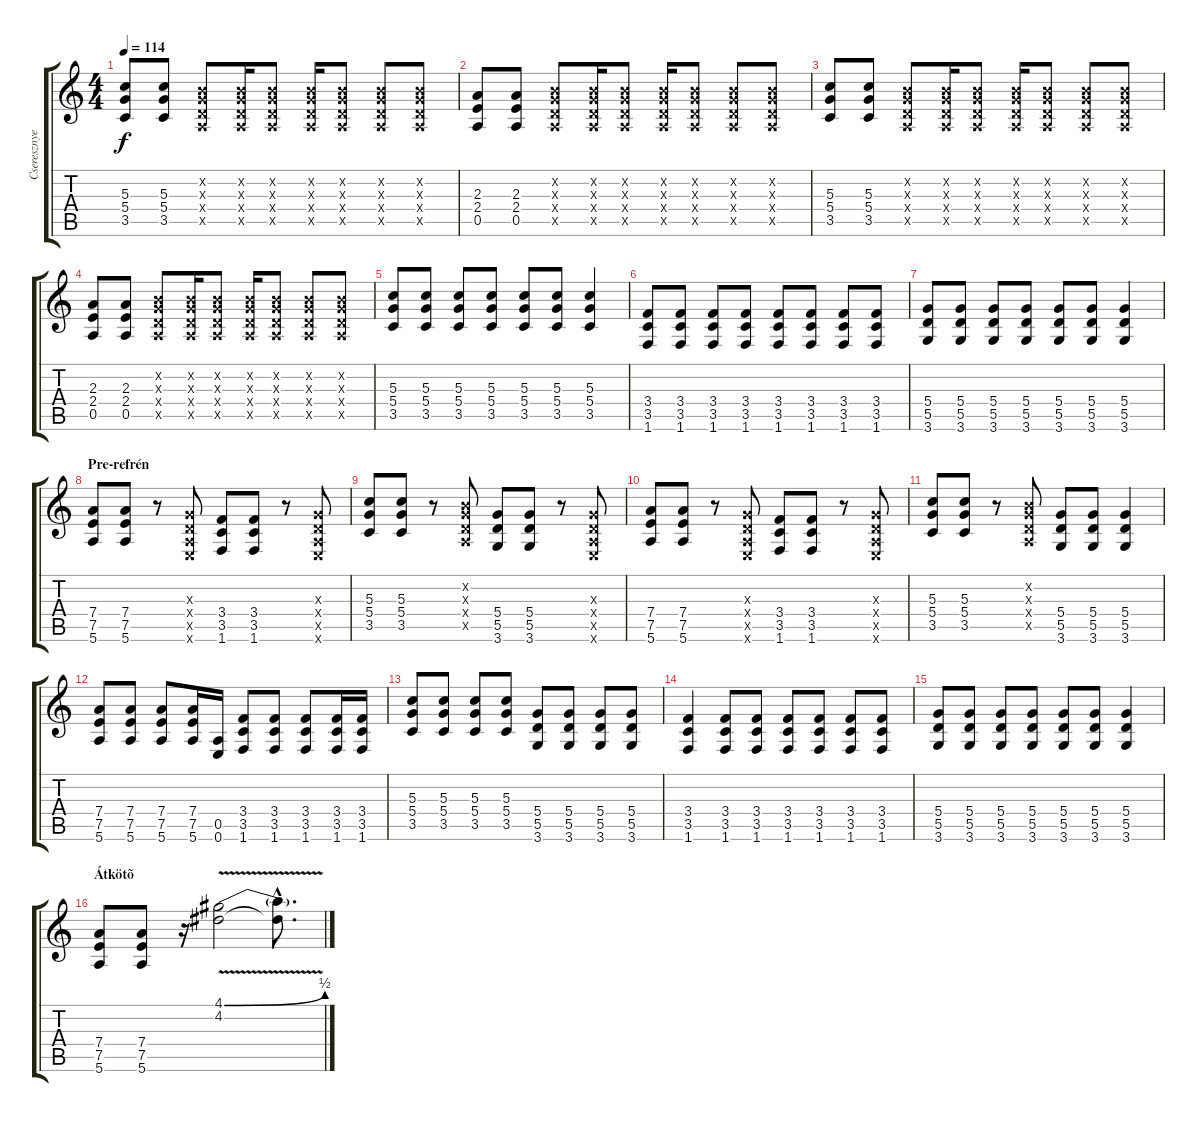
\track ("Cseresznye I" "Cseresznye") {instrument distortionguitar}
\staff {score tabs}
\tuning (E4 B3 G3 D3 A2 E2) {hide}
\ts (4 4)
\tempo 114
\clef g2
\ks c
(5.3 5.4 3.5).8{dy f} (5.3 5.4 3.5).8 (0.2{x} 0.3{x} 0.4{x} 0.5{x}).8 (0.2{x} 0.3{x} 0.4{x} 0.5{x}).16 (0.2{x} 0.3{x} 0.4{x} 0.5{x}).8 (0.2{x} 0.3{x} 0.4{x} 0.5{x}).16 (0.2{x} 0.3{x} 0.4{x} 0.5{x}).8 (0.2{x} 0.3{x} 0.4{x} 0.5{x}).8 (0.2{x} 0.3{x} 0.4{x} 0.5{x}).8 |
(2.3 2.4 0.5).8 (2.3 2.4 0.5).8 (0.2{x} 0.3{x} 0.4{x} 0.5{x}).8 (0.2{x} 0.3{x} 0.4{x} 0.5{x}).16 (0.2{x} 0.3{x} 0.4{x} 0.5{x}).8 (0.2{x} 0.3{x} 0.4{x} 0.5{x}).16 (0.2{x} 0.3{x} 0.4{x} 0.5{x}).8 (0.2{x} 0.3{x} 0.4{x} 0.5{x}).8 (0.2{x} 0.3{x} 0.4{x} 0.5{x}).8 |
(5.3 5.4 3.5).8 (5.3 5.4 3.5).8 (0.2{x} 0.3{x} 0.4{x} 0.5{x}).8 (0.2{x} 0.3{x} 0.4{x} 0.5{x}).16 (0.2{x} 0.3{x} 0.4{x} 0.5{x}).8 (0.2{x} 0.3{x} 0.4{x} 0.5{x}).16 (0.2{x} 0.3{x} 0.4{x} 0.5{x}).8 (0.2{x} 0.3{x} 0.4{x} 0.5{x}).8 (0.2{x} 0.3{x} 0.4{x} 0.5{x}).8 |
(2.3 2.4 0.5).8 (2.3 2.4 0.5).8 (0.2{x} 0.3{x} 0.4{x} 0.5{x}).8 (0.2{x} 0.3{x} 0.4{x} 0.5{x}).16 (0.2{x} 0.3{x} 0.4{x} 0.5{x}).8 (0.2{x} 0.3{x} 0.4{x} 0.5{x}).16 (0.2{x} 0.3{x} 0.4{x} 0.5{x}).8 (0.2{x} 0.3{x} 0.4{x} 0.5{x}).8 (0.2{x} 0.3{x} 0.4{x} 0.5{x}).8 |
(5.3 5.4 3.5).8 (5.3 5.4 3.5).8 (5.3 5.4 3.5).8 (5.3 5.4 3.5).8 (5.3 5.4 3.5).8 (5.3 5.4 3.5).8 (5.3 5.4 3.5).4 |
(3.4 3.5 1.6).8 (3.4 3.5 1.6).8 (3.4 3.5 1.6).8 (3.4 3.5 1.6).8 (3.4 3.5 1.6).8 (3.4 3.5 1.6).8 (3.4 3.5 1.6).8 (3.4 3.5 1.6).8 |
(5.4 5.5 3.6).8 (5.4 5.5 3.6).8 (5.4 5.5 3.6).8 (5.4 5.5 3.6).8 (5.4 5.5 3.6).8 (5.4 5.5 3.6).8 (5.4 5.5 3.6).4 |
\section ("" "Pre-refrén")
(7.4 7.5 5.6).8 (7.4 7.5 5.6).8 r.8 (0.3{x} 0.4{x} 0.5{x} 0.6{x}).8 (3.4 3.5 1.6).8 (3.4 3.5 1.6).8 r.8 (0.3{x} 0.4{x} 0.5{x} 0.6{x}).8 |
(5.3 5.4 3.5).8 (5.3 5.4 3.5).8 r.8 (0.2{x} 0.3{x} 0.4{x} 0.5{x}).8 (5.4 5.5 3.6).8 (5.4 5.5 3.6).8 r.8 (0.3{x} 0.4{x} 0.5{x} 0.6{x}).8 |
(7.4 7.5 5.6).8 (7.4 7.5 5.6).8 r.8 (0.3{x} 0.4{x} 0.5{x} 0.6{x}).8 (3.4 3.5 1.6).8 (3.4 3.5 1.6).8 r.8 (0.3{x} 0.4{x} 0.5{x} 0.6{x}).8 |
(5.3 5.4 3.5).8 (5.3 5.4 3.5).8 r.8 (0.2{x} 0.3{x} 0.4{x} 0.5{x}).8 (5.4 5.5 3.6).8 (5.4 5.5 3.6).8 (5.4 5.5 3.6).4 |
(7.4 7.5 5.6).8 (7.4 7.5 5.6).8 (7.4 7.5 5.6).8 (7.4 7.5 5.6).16 (0.5 0.6).16 (3.4 3.5 1.6).8 (3.4 3.5 1.6).8 (3.4 3.5 1.6).8 (3.4 3.5 1.6).16 (3.4 3.5 1.6).16 |
(5.3 5.4 3.5).8 (5.3 5.4 3.5).8 (5.3 5.4 3.5).8 (5.3 5.4 3.5).8 (5.4 5.5 3.6).8 (5.4 5.5 3.6).8 (5.4 5.5 3.6).8 (5.4 5.5 3.6).8 |
(3.4 3.5 1.6).4 (3.4 3.5 1.6).8 (3.4 3.5 1.6).8 (3.4 3.5 1.6).8 (3.4 3.5 1.6).8 (3.4 3.5 1.6).8 (3.4 3.5 1.6).8 |
(5.4 5.5 3.6).8 (5.4 5.5 3.6).8 (5.4 5.5 3.6).8 (5.4 5.5 3.6).8 (5.4 5.5 3.6).8 (5.4 5.5 3.6).8 (5.4 5.5 3.6).4 |
\section ("" "Átkötõ")
(7.4 7.5 5.6).8 (7.4 7.5 5.6).8 r.16 (4.1{be (bend 0 0 60 2) v} 4.2{v}).2 (4.1{hac t} 4.2{hac t}).8{d}
